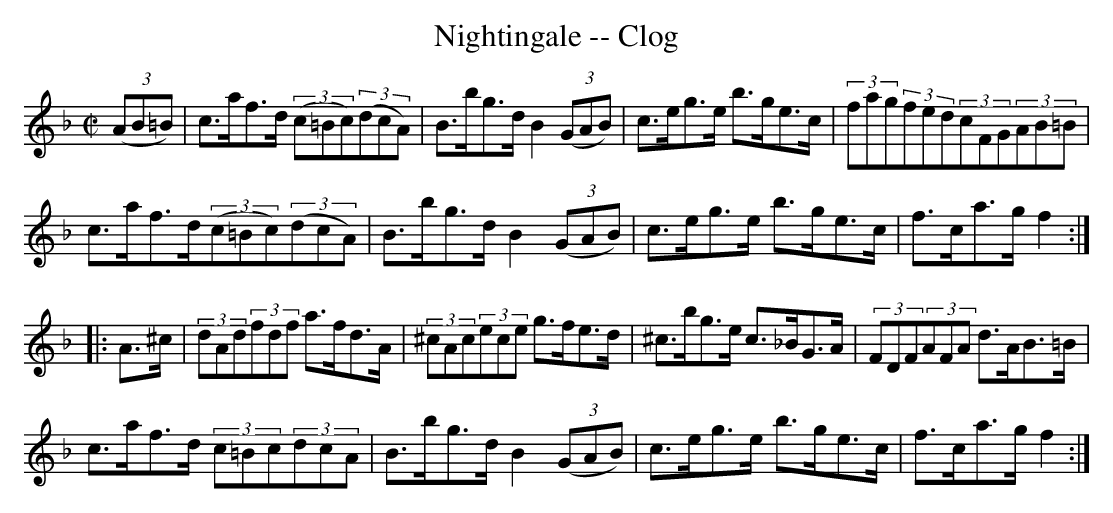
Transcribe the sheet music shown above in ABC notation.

X:1
T: Nightingale -- Clog
M:C|
L:1/8
K:F
((3AB=B) |\
c>af>d ((3c=Bc)((3dcA) | B>bg>d B2((3GAB) |\
c>eg>e b>ge>c | (3fag(3fed(3cFG(3AB=B |
c>af>d((3c=Bc)((3dcA) | B>bg>d B2((3GAB) |\
c>eg>e b>ge>c | f>ca>g f2 :|
|: A>^c |\
(3dAd(3fdf a>fd>A | (3^cAc(3ece g>fe>d |\
^c>bg>e c>_BG>A | (3FDF(3AFA d>AB>=B |
c>af>d (3c=Bc(3dcA | B>bg>d B2((3GAB) |\
c>eg>e b>ge>c | f>ca>g f2 :|
